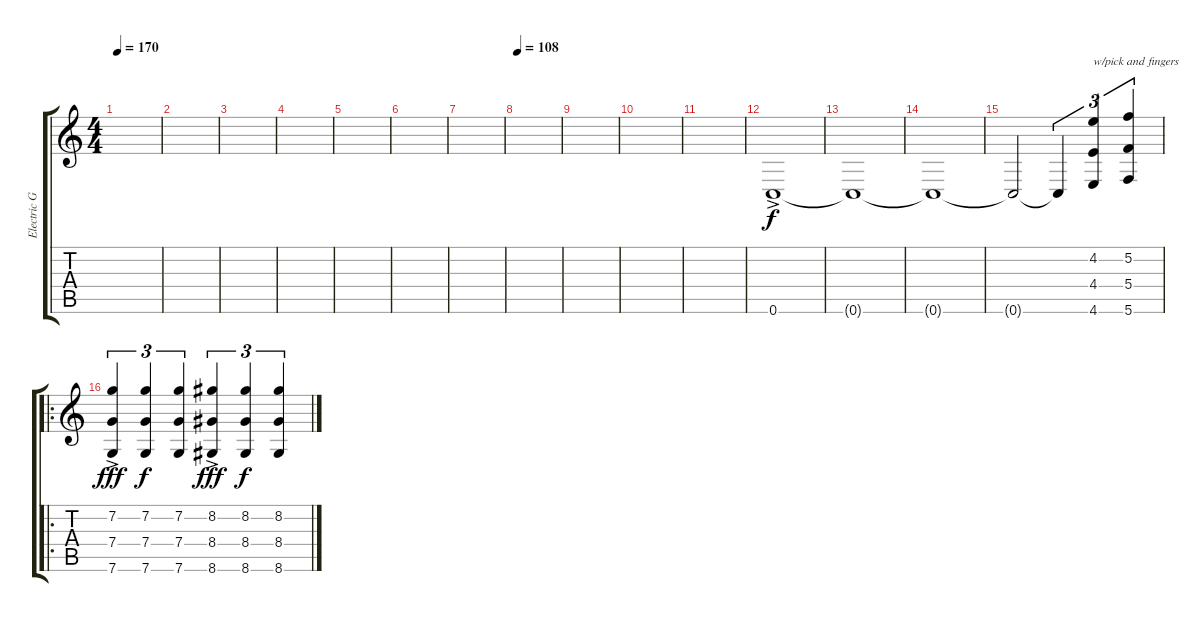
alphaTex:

\track ("Electric Guitar 2" "Electric G") {instrument distortionguitar}
\staff {score tabs}
\tuning (D4 C4 G3 C3 G2 C2) {hide}
\ts (4 4)
\tempo 170
\clef g2
\ks c
|
|
|
|
|
|
|
\tempo 108
|
|
|
|
0.6{ac}.1 |
0.6{t}.1{dy f} |
0.6{t}.1 |
0.6{t}.2 0.6{t}.4{tu (3 2)} (4.2 4.4 4.6).4{tu (3 2) txt "w/pick and fingers"} (5.2 5.4 5.6).4{tu (3 2)} |
\ro
(7.2{ac} 7.4{ac} 7.6{ac}).4{tu (3 2) dy fff} (7.2 7.4 7.6).4{tu (3 2) dy f} (7.2 7.4 7.6).4{tu (3 2)} (8.2{ac} 8.4{ac} 8.6{ac}).4{tu (3 2) dy fff} (8.2 8.4 8.6).4{tu (3 2) dy f} (8.2 8.4 8.6).4{tu (3 2)}
